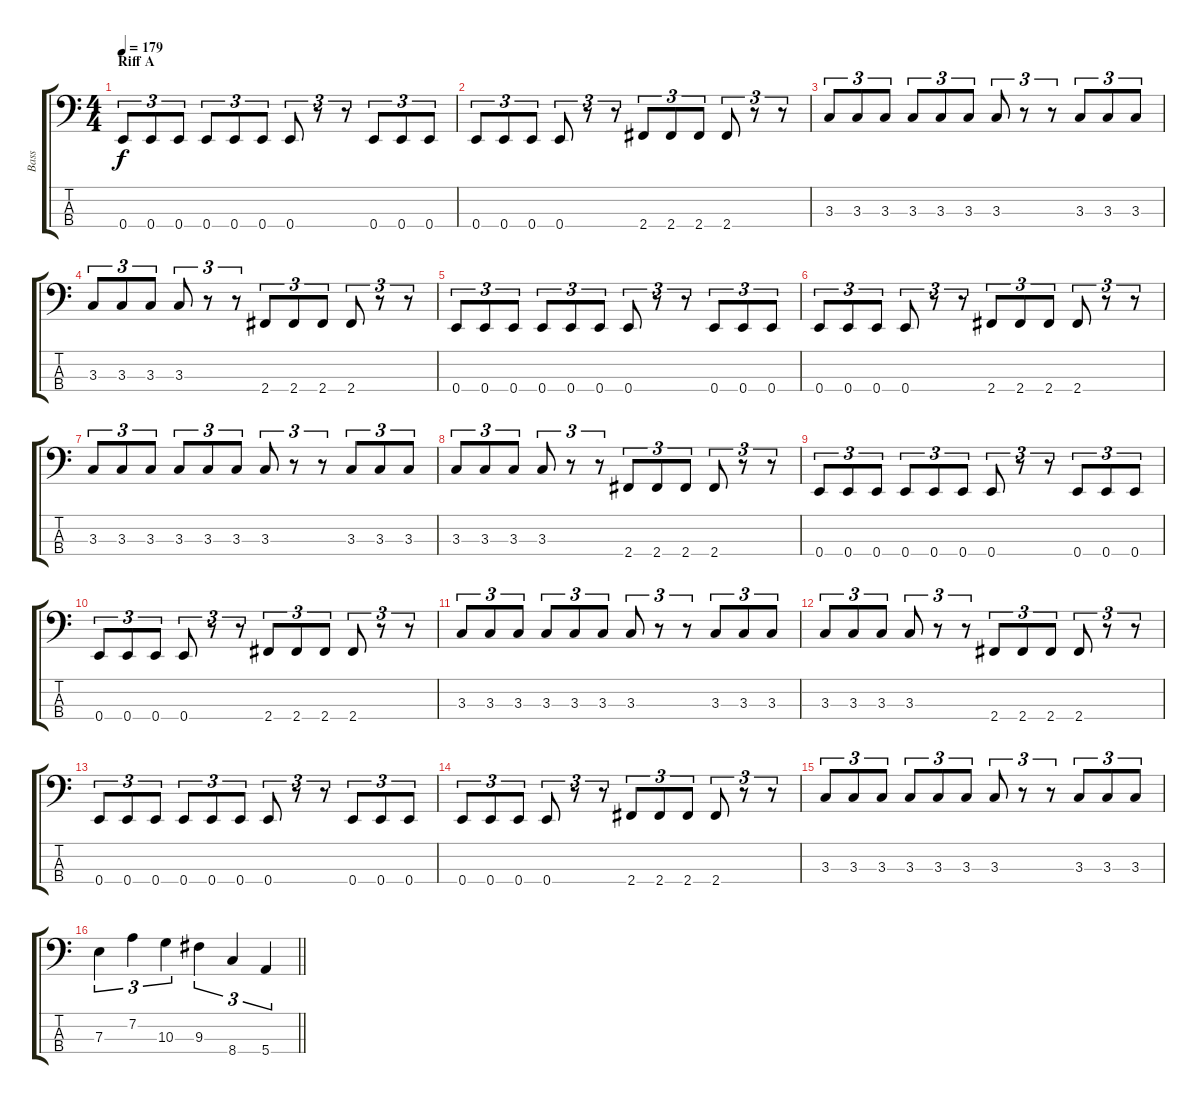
\track ("Bass" "Bass") {instrument electricbassfinger}
\staff {score tabs}
\tuning (G2 D2 A1 E1) {hide}
\ts (4 4)
\section ("" "Riff A")
\tempo 179
\clef f4
\ks c
0.4.8{tu (3 2) dy f} 0.4.8{tu (3 2)} 0.4.8{tu (3 2)} 0.4.8{tu (3 2)} 0.4.8{tu (3 2)} 0.4.8{tu (3 2)} 0.4.8{tu (3 2)} r.8{tu (3 2)} r.8{tu (3 2)} 0.4.8{tu (3 2)} 0.4.8{tu (3 2)} 0.4.8{tu (3 2)} |
0.4.8{tu (3 2)} 0.4.8{tu (3 2)} 0.4.8{tu (3 2)} 0.4.8{tu (3 2)} r.8{tu (3 2)} r.8{tu (3 2)} 2.4.8{tu (3 2)} 2.4.8{tu (3 2)} 2.4.8{tu (3 2)} 2.4.8{tu (3 2)} r.8{tu (3 2)} r.8{tu (3 2)} |
3.3.8{tu (3 2)} 3.3.8{tu (3 2)} 3.3.8{tu (3 2)} 3.3.8{tu (3 2)} 3.3.8{tu (3 2)} 3.3.8{tu (3 2)} 3.3.8{tu (3 2)} r.8{tu (3 2)} r.8{tu (3 2)} 3.3.8{tu (3 2)} 3.3.8{tu (3 2)} 3.3.8{tu (3 2)} |
3.3.8{tu (3 2)} 3.3.8{tu (3 2)} 3.3.8{tu (3 2)} 3.3.8{tu (3 2)} r.8{tu (3 2)} r.8{tu (3 2)} 2.4.8{tu (3 2)} 2.4.8{tu (3 2)} 2.4.8{tu (3 2)} 2.4.8{tu (3 2)} r.8{tu (3 2)} r.8{tu (3 2)} |
0.4.8{tu (3 2)} 0.4.8{tu (3 2)} 0.4.8{tu (3 2)} 0.4.8{tu (3 2)} 0.4.8{tu (3 2)} 0.4.8{tu (3 2)} 0.4.8{tu (3 2)} r.8{tu (3 2)} r.8{tu (3 2)} 0.4.8{tu (3 2)} 0.4.8{tu (3 2)} 0.4.8{tu (3 2)} |
0.4.8{tu (3 2)} 0.4.8{tu (3 2)} 0.4.8{tu (3 2)} 0.4.8{tu (3 2)} r.8{tu (3 2)} r.8{tu (3 2)} 2.4.8{tu (3 2)} 2.4.8{tu (3 2)} 2.4.8{tu (3 2)} 2.4.8{tu (3 2)} r.8{tu (3 2)} r.8{tu (3 2)} |
3.3.8{tu (3 2)} 3.3.8{tu (3 2)} 3.3.8{tu (3 2)} 3.3.8{tu (3 2)} 3.3.8{tu (3 2)} 3.3.8{tu (3 2)} 3.3.8{tu (3 2)} r.8{tu (3 2)} r.8{tu (3 2)} 3.3.8{tu (3 2)} 3.3.8{tu (3 2)} 3.3.8{tu (3 2)} |
3.3.8{tu (3 2)} 3.3.8{tu (3 2)} 3.3.8{tu (3 2)} 3.3.8{tu (3 2)} r.8{tu (3 2)} r.8{tu (3 2)} 2.4.8{tu (3 2)} 2.4.8{tu (3 2)} 2.4.8{tu (3 2)} 2.4.8{tu (3 2)} r.8{tu (3 2)} r.8{tu (3 2)} |
0.4.8{tu (3 2)} 0.4.8{tu (3 2)} 0.4.8{tu (3 2)} 0.4.8{tu (3 2)} 0.4.8{tu (3 2)} 0.4.8{tu (3 2)} 0.4.8{tu (3 2)} r.8{tu (3 2)} r.8{tu (3 2)} 0.4.8{tu (3 2)} 0.4.8{tu (3 2)} 0.4.8{tu (3 2)} |
0.4.8{tu (3 2)} 0.4.8{tu (3 2)} 0.4.8{tu (3 2)} 0.4.8{tu (3 2)} r.8{tu (3 2)} r.8{tu (3 2)} 2.4.8{tu (3 2)} 2.4.8{tu (3 2)} 2.4.8{tu (3 2)} 2.4.8{tu (3 2)} r.8{tu (3 2)} r.8{tu (3 2)} |
3.3.8{tu (3 2)} 3.3.8{tu (3 2)} 3.3.8{tu (3 2)} 3.3.8{tu (3 2)} 3.3.8{tu (3 2)} 3.3.8{tu (3 2)} 3.3.8{tu (3 2)} r.8{tu (3 2)} r.8{tu (3 2)} 3.3.8{tu (3 2)} 3.3.8{tu (3 2)} 3.3.8{tu (3 2)} |
3.3.8{tu (3 2)} 3.3.8{tu (3 2)} 3.3.8{tu (3 2)} 3.3.8{tu (3 2)} r.8{tu (3 2)} r.8{tu (3 2)} 2.4.8{tu (3 2)} 2.4.8{tu (3 2)} 2.4.8{tu (3 2)} 2.4.8{tu (3 2)} r.8{tu (3 2)} r.8{tu (3 2)} |
0.4.8{tu (3 2)} 0.4.8{tu (3 2)} 0.4.8{tu (3 2)} 0.4.8{tu (3 2)} 0.4.8{tu (3 2)} 0.4.8{tu (3 2)} 0.4.8{tu (3 2)} r.8{tu (3 2)} r.8{tu (3 2)} 0.4.8{tu (3 2)} 0.4.8{tu (3 2)} 0.4.8{tu (3 2)} |
0.4.8{tu (3 2)} 0.4.8{tu (3 2)} 0.4.8{tu (3 2)} 0.4.8{tu (3 2)} r.8{tu (3 2)} r.8{tu (3 2)} 2.4.8{tu (3 2)} 2.4.8{tu (3 2)} 2.4.8{tu (3 2)} 2.4.8{tu (3 2)} r.8{tu (3 2)} r.8{tu (3 2)} |
3.3.8{tu (3 2)} 3.3.8{tu (3 2)} 3.3.8{tu (3 2)} 3.3.8{tu (3 2)} 3.3.8{tu (3 2)} 3.3.8{tu (3 2)} 3.3.8{tu (3 2)} r.8{tu (3 2)} r.8{tu (3 2)} 3.3.8{tu (3 2)} 3.3.8{tu (3 2)} 3.3.8{tu (3 2)} |
\barLineRight lightlight
7.3.4{tu (3 2)} 7.2.4{tu (3 2)} 10.3.4{tu (3 2)} 9.3.4{tu (3 2)} 8.4.4{tu (3 2)} 5.4.4{tu (3 2)}
